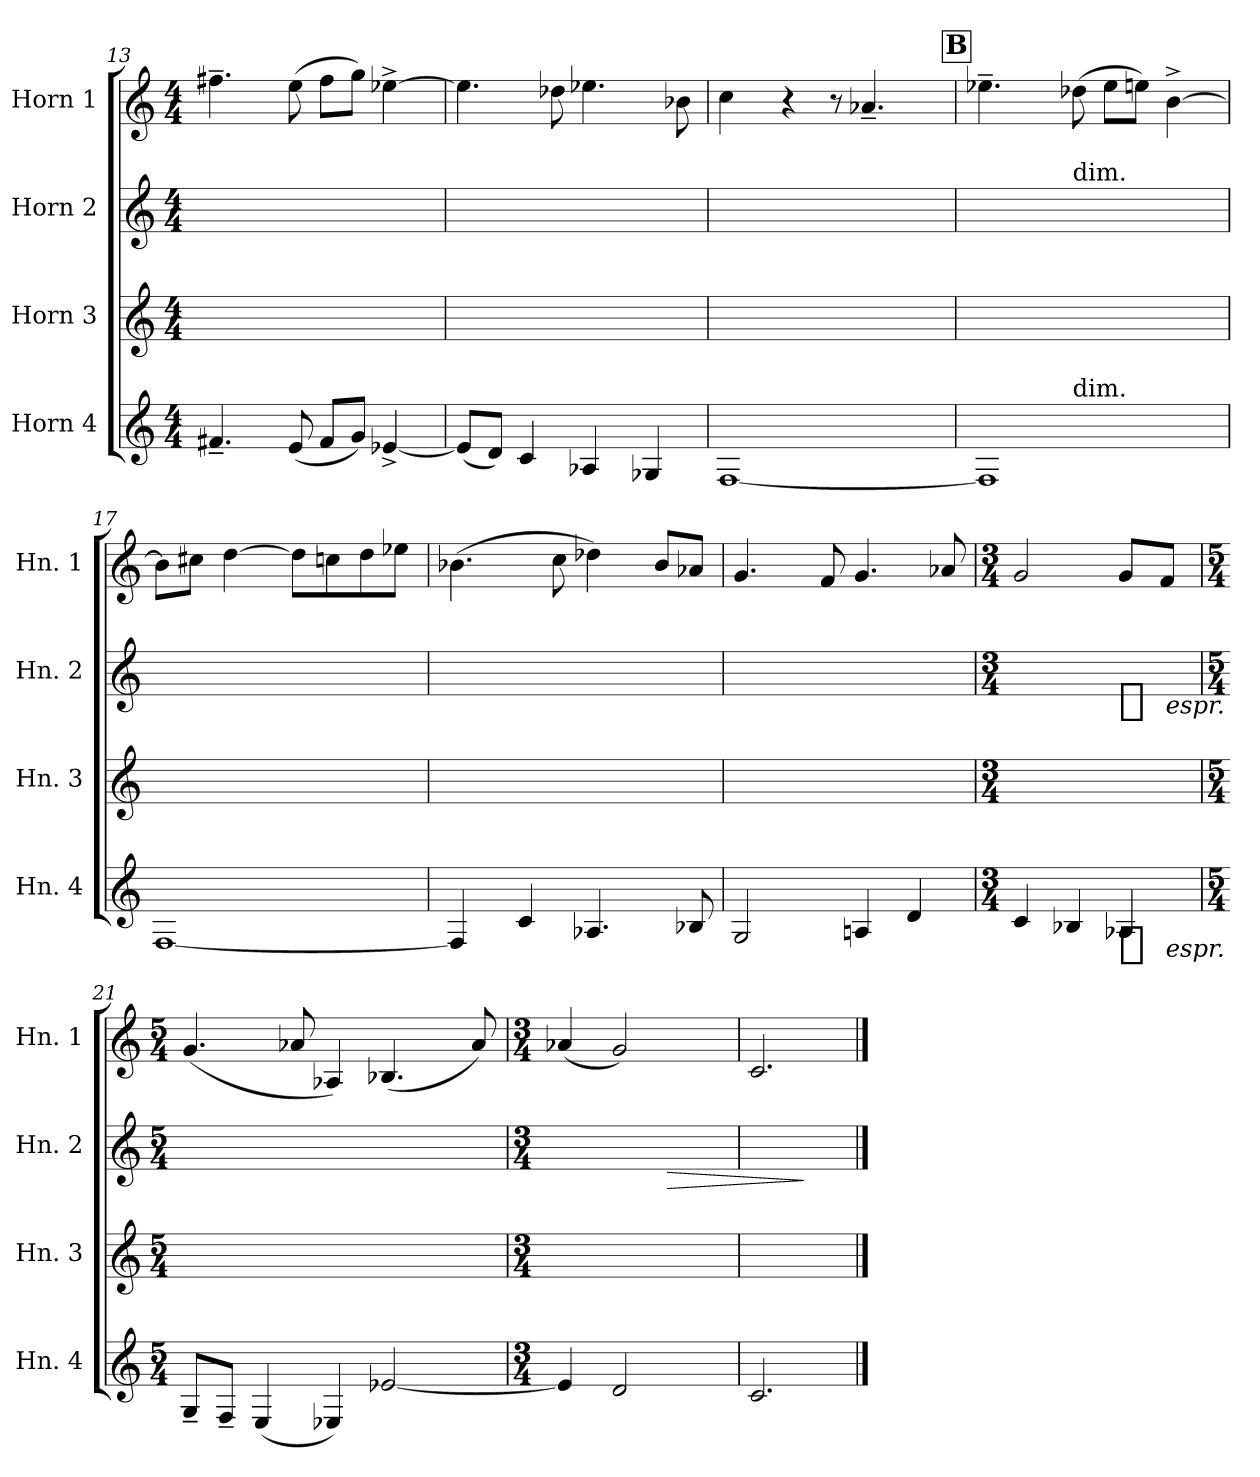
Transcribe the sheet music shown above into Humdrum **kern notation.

**kern	**dynam	**kern	**kern	**dynam	**kern
*part4	*part4	*part3	*part2	*part2	*part1
*staff4	*staff4	*staff3	*staff2	*staff2	*staff1
*I"Horn 4	*	*I"Horn 3	*I"Horn 2	*	*I"Horn 1
*I'Hn. 4	*	*I'Hn. 3	*I'Hn. 2	*	*I'Hn. 1
*clefG2	*	*clefG2	*clefG2	*	*clefG2
*ITrd4c7	*	*ITrd4c7	*ITrd4c7	*	*ITrd4c7
*k[b-]	*	*k[b-]	*k[b-]	*	*k[b-]
*M4/4	*	*M4/4	*M4/4	*	*M4/4
=13	=13	=13	=13	=13	=13
4.Bn~	.	2ryy	4ryy	.	4.bn~
.	.	.	8ryy	.	.
(8A	.	.	8ryy	.	(8a
8BL	.	4ryy	4ryy	.	8bL
8cJ)	.	.	.	.	8ccJ)
[4A-X^	.	4ryy	8ryy	.	[4a-X^
.	.	.	8ryy	.	.
=14	=14	=14	=14	=14	=14
(8A-L]	.	2ryy	4ryy	.	4.a-]
8GJ)	.	.	.	.	.
4F	.	.	8ryy	.	.
.	.	.	8ryy	.	8g-X
4D-X	.	4ryy	8ryy	.	4.a-X
.	.	.	8ryy	.	.
4C-X	.	4ryy	8ryy	.	.
.	.	.	8ryy	.	8e-X
=15	=15	=15	=15	=15	=15
[1BB-	.	8ryy	8ryy	.	4f
.	.	4.ryy	8ryy	.	.
.	.	.	4ryy	.	4r
.	.	4.ryy	4ryy	.	8r
.	.	.	.	.	4.d-X~
.	.	.	4ryy	.	.
.	.	8ryy	.	.	.
!!LO:REH:place=s1:t=B
=16	=16	=16	=16	=16	=16
*^	*	*	*^	*	*
1BB-]	4.ryy	.	8ryy	2ryy	4.ryy	.	4.a-X~
.	.	.	8ryy	.	.	.	.
.	.	.	4ryy	.	.	.	.
!	!	!	!	!	!LO:TX:t=dim.	!	!
!	!LO:TX:t=dim.	!	!	!	!	!	!
.	2ryy	.	.	.	2ryy	.	(8g-X
.	.	.	4.ryy	2ryy	.	.	8a-L
.	.	.	.	.	.	.	8anJ)
.	.	.	.	.	.	.	[4e^
.	8ryy	.	8ryy	.	8ryy	.	.
*v	*v	*	*	*v	*v	*	*
=17	=17	=17	=17	=17	=17
[1BB-	.	4ryy	4ryy	.	8eL]
.	.	.	.	.	8f#XJ
.	.	4ryy	8ryy	.	[4g
.	.	.	8ryy	.	.
.	.	4ryy	4ryy	.	8gL]
.	.	.	.	.	8fn
.	.	4ryy	8ryy	.	8g
.	.	.	8ryy	.	8a-XJ
=18	=18	=18	=18	=18	=18
4BB-]	.	4ryy	8ryy	.	(4.e-X
.	.	.	4.ryy	.	.
4F	.	8ryy	.	.	.
.	.	8ryy	.	.	8f
4.D-X	.	8ryy	4ryy	.	4g-X)
.	.	8ryy	.	.	.
.	.	8ryy	4ryy	.	8e-L
8E-X	.	8ryy	.	.	8d-XJ
=19	=19	=19	=19	=19	=19
2C	.	8ryy	1ryy	.	4.c
.	.	4.ryy	.	.	.
.	.	.	.	.	8B-
4Dn	.	4.ryy	.	.	4.c
4G	.	.	.	.	.
.	.	8ryy	.	.	8d-X
=20	=20	=20	=20	=20	=20
*M3/4	*	*M3/4	*M3/4	*	*M3/4
4F	.	2ryy	2ryy	.	2c
4E-X	.	.	.	.	.
!	!LO:DY:t=%s  espr.	!	!	!LO:DY:t=%s  espr.	!
4D-X	p	4ryy	4ryy	p	8cL
.	.	.	.	.	8B-J
=21	=21	=21	=21	=21	=21
*M5/4	*	*M5/4	*M5/4	*	*M5/4
8C~L	.	4ryy	2ryy	.	(4.c
8BB-~J	.	.	.	.	.
(4AA	.	4ryy	.	.	.
.	.	.	.	.	8d-X
4AA-X)	.	2ryy	2ryy	.	4D-X)
[2A-X	.	.	.	.	(4.E-X
.	.	4ryy	4ryy	.	.
.	.	.	.	.	8d-)
=22	=22	=22	=22	=22	=22
*M3/4	*	*M3/4	*M3/4	*	*M3/4
4A-]	.	2.ryy	2ryy	.	(4d-X
2G	.	.	.	.	2c)
!	!	!	!	!LO:HP:b	!
.	.	.	8ryy	>	.
.	.	.	8ryy	.	.
=23	=23	=23	=23	=23	=23
2.F	.	2.ryy	2.ryy	.	2.F
.	.	.	.	]	.
==	==	==	==	==	==
*-	*-	*-	*-	*-	*-
